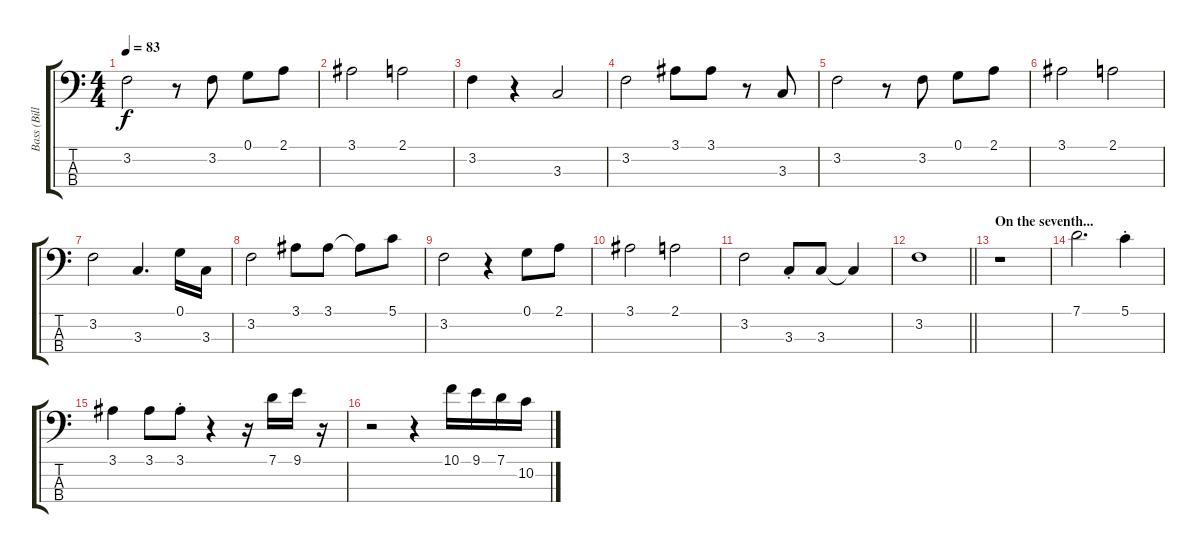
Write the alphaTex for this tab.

\track ("Bass (Bill)" "Bass (Bill") {instrument electricbassfinger}
\staff {score tabs}
\tuning (G2 D2 A1 E1) {hide}
\ts (4 4)
\tempo 83
\clef f4
\ks c
3.2.2{dy f} r.8 3.2.8 0.1.8 2.1.8 |
3.1.2 2.1.2 |
3.2.4 r.4 3.3.2 |
3.2.2 3.1.8 3.1.8 r.8 3.3.8 |
3.2.2 r.8 3.2.8 0.1.8 2.1.8 |
3.1.2 2.1.2 |
3.2.2 3.3.4{d} 0.1.16 3.3.16 |
3.2.2 3.1.8 3.1.8 3.1{t}.8 5.1.8 |
3.2.2 r.4 0.1.8 2.1.8 |
3.1.2 2.1.2 |
3.2.2 3.3{st}.8 3.3.8 3.3{t}.4 |
\barLineRight lightlight
3.2.1 |
\section ("" "On the seventh...")
r.1 |
7.1.2{d} 5.1{st}.4 |
3.1.4 3.1.8 3.1{st}.8 r.4 r.16 7.1.16 9.1.16 r.16 |
r.2 r.4 10.1.16 9.1.16 7.1.16 10.2.16
